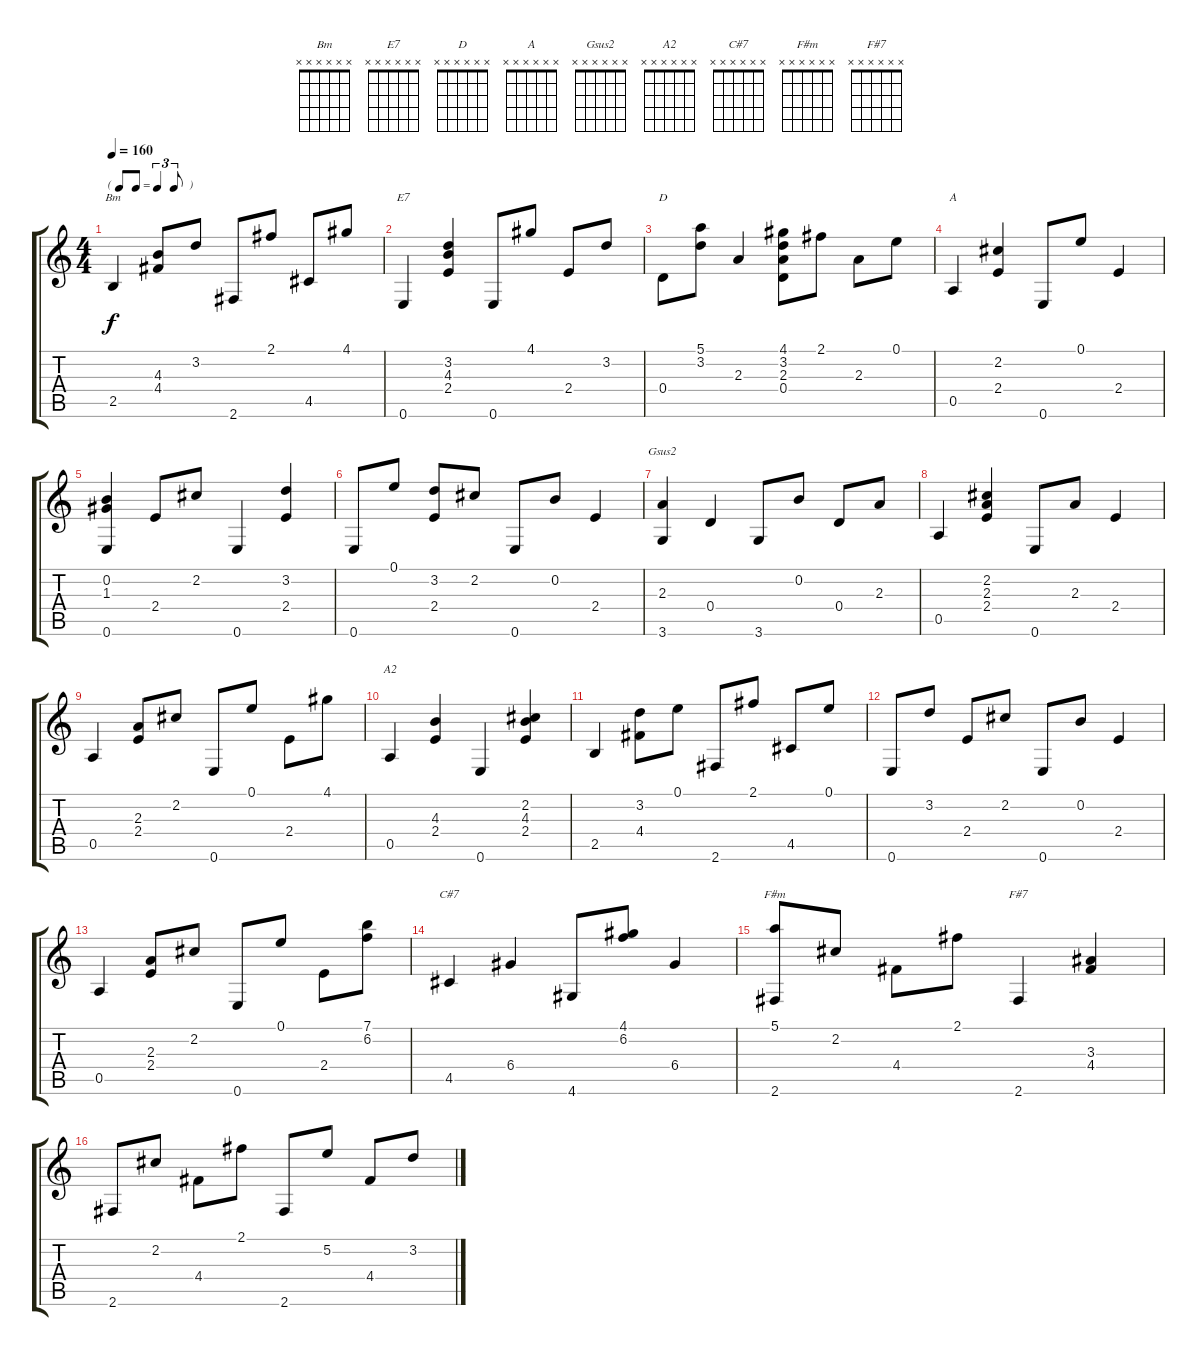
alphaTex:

\track "" {instrument acousticguitarsteel}
\staff {score tabs}
\tuning (E4 B3 G3 D3 A2 E2) {hide}
\chord ("Bm" x x x x x x)
\chord ("E7" x x x x x x)
\chord ("D" x x x x x x)
\chord ("A" x x x x x x)
\chord ("Gsus2" x x x x x x)
\chord ("A2" x x x x x x)
\chord ("C#7" x x x x x x)
\chord ("F#m" x x x x x x)
\chord ("F#7" x x x x x x)
\ts (4 4)
\tf triplet8th
\tempo 160
\clef g2
\ks c
2.5.4{ch "Bm" dy f} (4.3 4.4).8 3.2.8 2.6.8 2.1.8 4.5.8 4.1.8 |
0.6.4{ch "E7"} (3.2 4.3 2.4).4 0.6.8 4.1.8 2.4.8 3.2.8 |
0.4.8{ch "D"} (5.1 3.2).8 2.3.4 (4.1 3.2 2.3 0.4).8 2.1.8 2.3.8 0.1.8 |
0.5.4{ch "A"} (2.2 2.4).4 0.6.8 0.1.8 2.4.4 |
(0.2 1.3 0.6).4 2.4.8 2.2.8 0.6.4 (3.2 2.4).4 |
0.6.8 0.1.8 (3.2 2.4).8 2.2.8 0.6.8 0.2.8 2.4.4 |
(2.3 3.6).4{ch "Gsus2"} 0.4.4 3.6.8 0.2.8 0.4.8 2.3.8 |
0.5.4 (2.2 2.3 2.4).4 0.6.8 2.3.8 2.4.4 |
0.5.4 (2.3 2.4).8 2.2.8 0.6.8 0.1.8 2.4.8 4.1.8 |
0.5.4{ch "A2"} (4.3 2.4).4 0.6.4 (2.2 4.3 2.4).4 |
2.5.4 (3.2 4.4).8 0.1.8 2.6.8 2.1.8 4.5.8 0.1.8 |
0.6.8 3.2.8 2.4.8 2.2.8 0.6.8 0.2.8 2.4.4 |
0.5.4 (2.3 2.4).8 2.2.8 0.6.8 0.1.8 2.4.8 (7.1 6.2).8 |
4.5.4{ch "C#7"} 6.4.4 4.6.8 (4.1 6.2).8 6.4.4 |
(5.1 2.6).8{ch "F#m"} 2.2.8 4.4.8 2.1.8 2.6.4{ch "F#7"} (3.3 4.4).4 |
2.6.8 2.2.8 4.4.8 2.1.8 2.6.8 5.2.8 4.4.8 3.2.8
